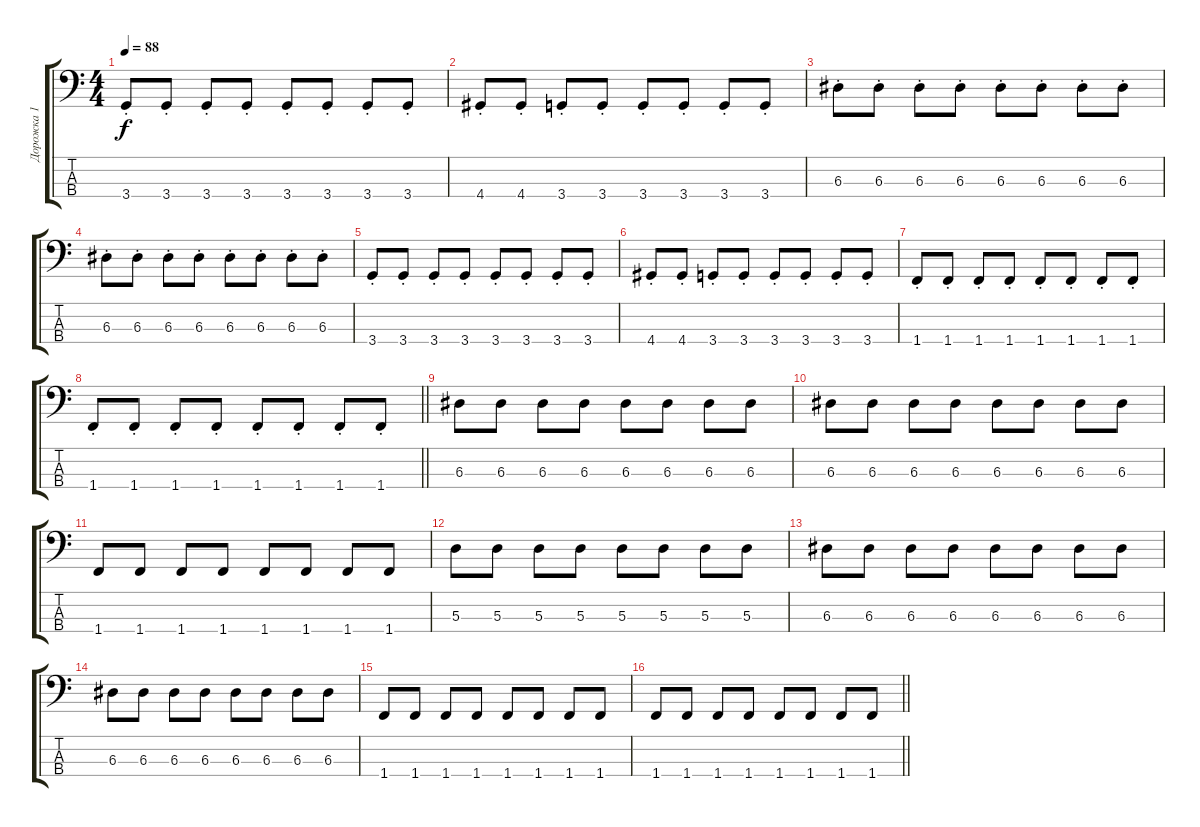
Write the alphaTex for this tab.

\track ("Дорожка 1" "Дорожка 1") {instrument electricbasspick}
\staff {score tabs}
\tuning (G2 D2 A1 E1) {hide}
\ts (4 4)
\tempo 88
\clef f4
\ks c
3.4{st}.8{dy f} 3.4{st}.8 3.4{st}.8 3.4{st}.8 3.4{st}.8 3.4{st}.8 3.4{st}.8 3.4{st}.8 |
4.4{st}.8 4.4{st}.8 3.4{st}.8 3.4{st}.8 3.4{st}.8 3.4{st}.8 3.4{st}.8 3.4{st}.8 |
6.3{st}.8 6.3{st}.8 6.3{st}.8 6.3{st}.8 6.3{st}.8 6.3{st}.8 6.3{st}.8 6.3{st}.8 |
6.3{st}.8 6.3{st}.8 6.3{st}.8 6.3{st}.8 6.3{st}.8 6.3{st}.8 6.3{st}.8 6.3{st}.8 |
3.4{st}.8 3.4{st}.8 3.4{st}.8 3.4{st}.8 3.4{st}.8 3.4{st}.8 3.4{st}.8 3.4{st}.8 |
4.4{st}.8 4.4{st}.8 3.4{st}.8 3.4{st}.8 3.4{st}.8 3.4{st}.8 3.4{st}.8 3.4{st}.8 |
1.4{st}.8 1.4{st}.8 1.4{st}.8 1.4{st}.8 1.4{st}.8 1.4{st}.8 1.4{st}.8 1.4{st}.8 |
\barLineRight lightlight
1.4{st}.8 1.4{st}.8 1.4{st}.8 1.4{st}.8 1.4{st}.8 1.4{st}.8 1.4{st}.8 1.4{st}.8 |
6.3.8 6.3.8 6.3.8 6.3.8 6.3.8 6.3.8 6.3.8 6.3.8 |
6.3.8 6.3.8 6.3.8 6.3.8 6.3.8 6.3.8 6.3.8 6.3.8 |
1.4.8 1.4.8 1.4.8 1.4.8 1.4.8 1.4.8 1.4.8 1.4.8 |
5.3.8 5.3.8 5.3.8 5.3.8 5.3.8 5.3.8 5.3.8 5.3.8 |
6.3.8 6.3.8 6.3.8 6.3.8 6.3.8 6.3.8 6.3.8 6.3.8 |
6.3.8 6.3.8 6.3.8 6.3.8 6.3.8 6.3.8 6.3.8 6.3.8 |
1.4.8 1.4.8 1.4.8 1.4.8 1.4.8 1.4.8 1.4.8 1.4.8 |
\barLineRight lightlight
1.4.8 1.4.8 1.4.8 1.4.8 1.4.8 1.4.8 1.4.8 1.4.8
